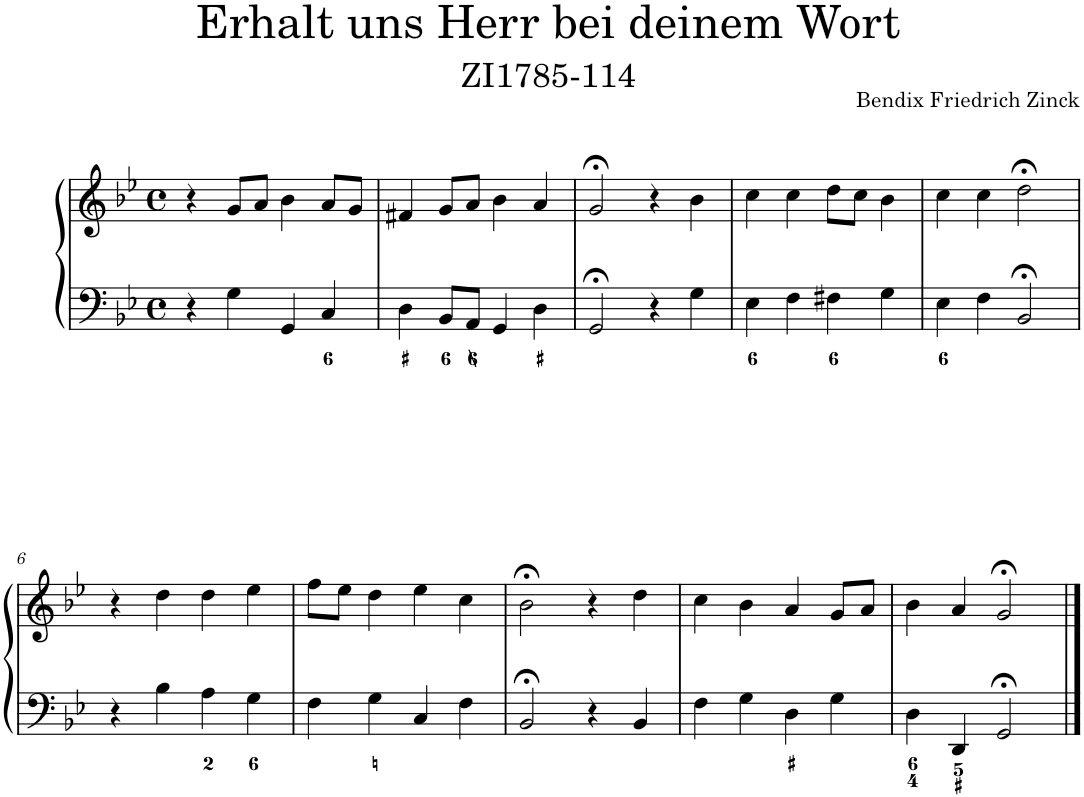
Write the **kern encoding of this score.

**kern	**kern
*part1	*part1
*staff2	*staff1
*I"Piano	*
*I'Pno.	*
*clefF4	*clefG2
*k[b-e-]	*k[b-e-]
*M4/4	*M4/4
*met(c)	*met(c)
=1	=1
4r	4r
4G\	8g/L
.	8a/J
4GG/	4b-\
4C/	8a/L
.	8g/J
=2	=2
4D\	4f#X/
8BB-/L	8g/L
8AA/J	8a/J
4GG/	4b-\
4D\	4a/
=3	=3
2GG;</	2g;</
4r	4r
4G\	4b-\
=4	=4
4E-\	4cc\
4F\	4cc\
4F#X\	8dd\L
.	8cc\J
4G\	4b-\
=5	=5
4E-\	4cc\
4F\	4cc\
2BB-;</	2dd;<\
!!LO:LB:g=z
=6	=6
4r	4r
4B-\	4dd\
4A\	4dd\
4G\	4ee-\
=7	=7
4F\	8ff\L
.	8ee-\J
4G\	4dd\
4C/	4ee-\
4F\	4cc\
=8	=8
2BB-;</	2b-;<\
4r	4r
4BB-/	4dd\
=9	=9
4F\	4cc\
4G\	4b-\
4D\	4a/
4G\	8g/L
.	8a/J
=10	=10
4D\	4b-\
4DD/	4a/
2GG;</	2g;</
==	==
*-	*-
